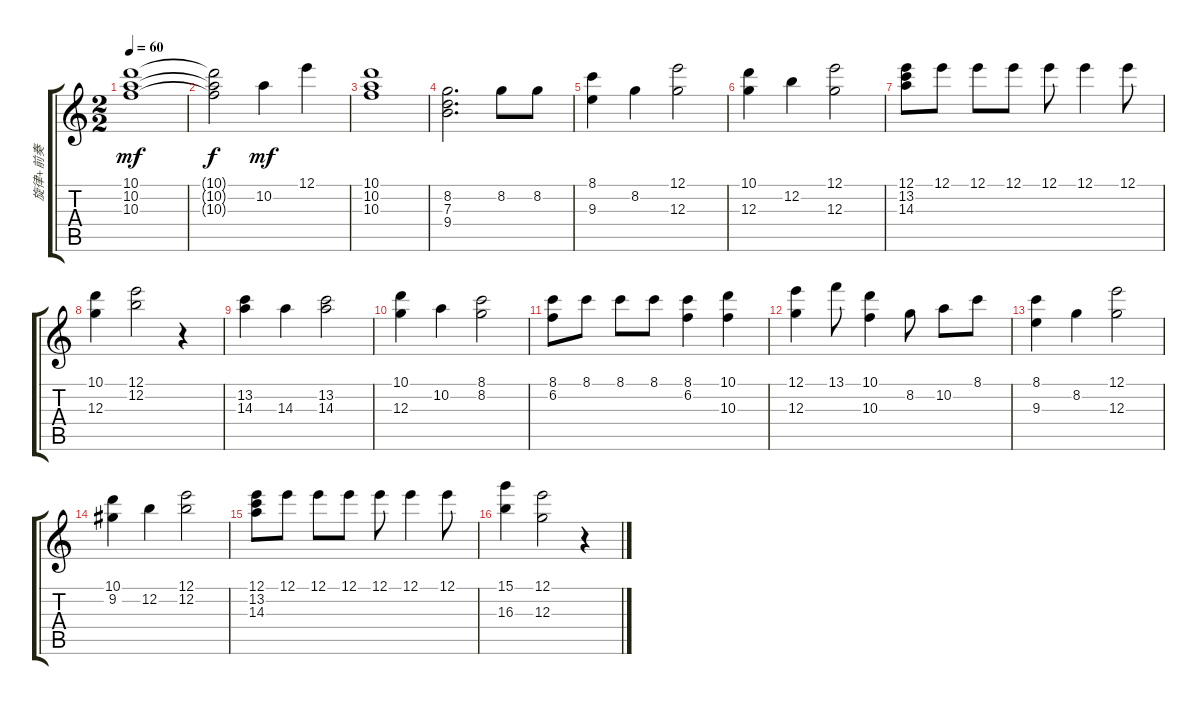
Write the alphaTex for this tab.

\track ("旋律+前奏" "旋律+前奏") {instrument acousticguitarnylon}
\staff {score tabs}
\tuning (E4 B3 G3 D3 A2 E2) {hide}
\ts (2 2)
\tempo 60
\clef g2
\ks c
(10.1 10.2 10.3).1{dy mf} |
(10.1{t} 10.2{t} 10.3{t}).2{dy f} 10.2.4{dy mf} 12.1.4 |
(10.1 10.2 10.3).1 |
(8.2 7.3 9.4).2{d} 8.2.8 8.2.8 |
(8.1 9.3).4 8.2.4 (12.1 12.3).2 |
(10.1 12.3).4 12.2.4 (12.1 12.3).2 |
(12.1 13.2 14.3).8 12.1.8 12.1.8 12.1.8 12.1.8 12.1.4 12.1.8 |
(10.1 12.3).4 (12.1 12.2).2 r.4 |
(13.2 14.3).4 14.3.4 (13.2 14.3).2 |
(10.1 12.3).4 10.2.4 (8.1 8.2).2 |
(8.1 6.2).8 8.1.8 8.1.8 8.1.8 (8.1 6.2).4 (10.1 10.3).4 |
(12.1 12.3).4 13.1.8 (10.1 10.3).4 8.2.8 10.2.8 8.1.8 |
(8.1 9.3).4 8.2.4 (12.1 12.3).2 |
(10.1 9.2).4 12.2.4 (12.1 12.2).2 |
(12.1 13.2 14.3).8 12.1.8 12.1.8 12.1.8 12.1.8 12.1.4 12.1.8 |
(15.1 16.3).4 (12.1 12.3).2 r.4
